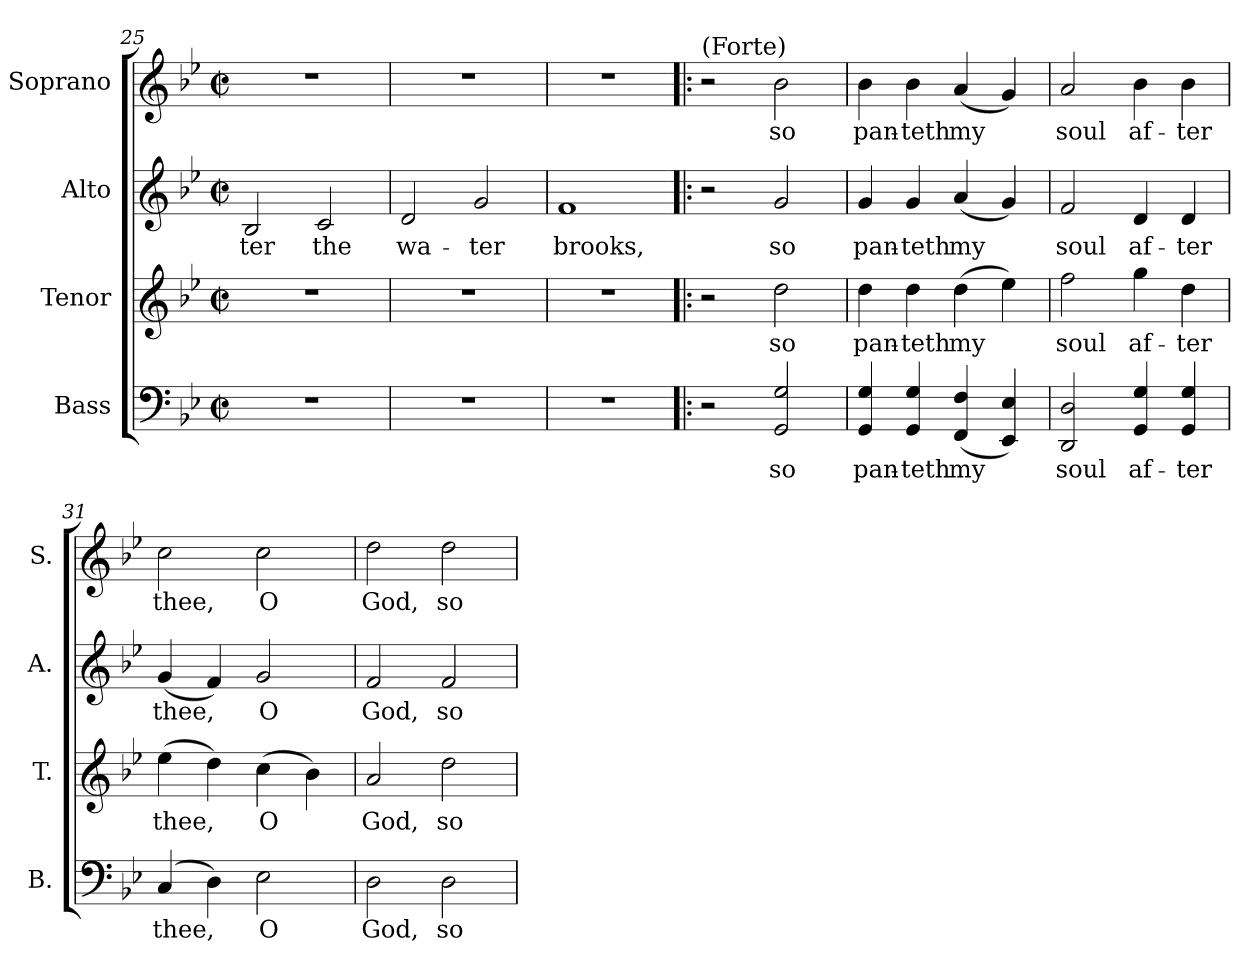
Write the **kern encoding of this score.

**kern	**text	**kern	**text	**kern	**text	**kern	**text
*part4	*part4	*part3	*part3	*part2	*part2	*part1	*part1
*staff4	*staff4	*staff3	*staff3	*staff2	*staff2	*staff1	*staff1
*I"Bass	*	*I"Tenor	*	*I"Alto	*	*I"Soprano	*
*I'B.	*	*I'T.	*	*I'A.	*	*I'S.	*
*clefF4	*	*clefG2	*	*clefG2	*	*clefG2	*
*k[b-e-]	*	*k[b-e-]	*	*k[b-e-]	*	*k[b-e-]	*
*g:	*	*g:	*	*g:	*	*g:	*
*M2/2	*	*M2/2	*	*M2/2	*	*M2/2	*
*met(c|)	*	*met(c|)	*	*met(c|)	*	*met(c|)	*
=25	=25	=25	=25	=25	=25	=25	=25
!	!	!	!	!	!LO:LY:b:color=#000000	!	!
1r	.	1r	.	2B-i/	-ter	1r	.
!	!	!	!	!	!LO:LY:b:color=#000000	!	!
.	.	.	.	2ci/	the	.	.
=26	=26	=26	=26	=26	=26	=26	=26
!	!	!	!	!	!LO:LY:b:color=#000000	!	!
1r	.	1r	.	2di/	wa-	1r	.
!	!	!	!	!	!LO:LY:b:color=#000000	!	!
.	.	.	.	2gi/	-ter	.	.
=27	=27	=27	=27	=27	=27	=27	=27
!	!	!	!	!	!LO:LY:b:color=#000000	!	!
1r	.	1r	.	1fi	brooks,	1r	.
!!LO:PB:g=z
=28!|:	=28!|:	=28!|:	=28!|:	=28!|:	=28!|:	=28!|:	=28!|:
!	!	!	!	!	!	!LO:TX:a:t=(Forte)	!
2r	.	2r	.	2r	.	2r	.
!	!LO:LY:b:color=#000000	!	!	!	!	!	!
!	!	!	!LO:LY:b:color=#000000	!	!	!	!
!	!	!	!	!	!LO:LY:b:color=#000000	!	!
!	!	!	!	!	!	!	!LO:LY:b:color=#000000
2GGi/ 2Gi	so	2ddi\	so	2gi/	so	2b-i\	so
=29	=29	=29	=29	=29	=29	=29	=29
!	!LO:LY:b:color=#000000	!	!	!	!	!	!
!	!	!	!LO:LY:b:color=#000000	!	!	!	!
!	!	!	!	!	!LO:LY:b:color=#000000	!	!
!	!	!	!	!	!	!	!LO:LY:b:color=#000000
4GGi/ 4Gi	pan-	4ddi\	pan-	4gi/	pan-	4b-i\	pan-
!	!LO:LY:b:color=#000000	!	!	!	!	!	!
!	!	!	!LO:LY:b:color=#000000	!	!	!	!
!	!	!	!	!	!LO:LY:b:color=#000000	!	!
!	!	!	!	!	!	!	!LO:LY:b:color=#000000
4GGi/ 4Gi	-teth	4ddi\	-teth	4gi/	-teth	4b-i\	-teth
!	!LO:LY:b:color=#000000	!	!	!	!	!	!
!	!	!	!LO:LY:b:color=#000000	!	!	!	!
!	!	!	!	!	!LO:LY:b:color=#000000	!	!
!	!	!	!	!	!	!	!LO:LY:b:color=#000000
(4FFi/ 4Fi	my	(4ddi\	my	(4ai/	my	(4ai/	my
4EE-i/ 4E-i)	.	4ee-i\)	.	4gi/)	.	4gi/)	.
=30	=30	=30	=30	=30	=30	=30	=30
!	!LO:LY:b:color=#000000	!	!	!	!	!	!
!	!	!	!LO:LY:b:color=#000000	!	!	!	!
!	!	!	!	!	!LO:LY:b:color=#000000	!	!
!	!	!	!	!	!	!	!LO:LY:b:color=#000000
2DDi/ 2Di	soul	2ffi\	soul	2fi/	soul	2ai/	soul
!	!LO:LY:b:color=#000000	!	!	!	!	!	!
!	!	!	!LO:LY:b:color=#000000	!	!	!	!
!	!	!	!	!	!LO:LY:b:color=#000000	!	!
!	!	!	!	!	!	!	!LO:LY:b:color=#000000
4GGi/ 4Gi	af-	4ggi\	af-	4di/	af-	4b-i\	af-
!	!LO:LY:b:color=#000000	!	!	!	!	!	!
!	!	!	!LO:LY:b:color=#000000	!	!	!	!
!	!	!	!	!	!LO:LY:b:color=#000000	!	!
!	!	!	!	!	!	!	!LO:LY:b:color=#000000
4GGi/ 4Gi	-ter	4ddi\	-ter	4di/	-ter	4b-i\	-ter
=31	=31	=31	=31	=31	=31	=31	=31
!	!LO:LY:b:color=#000000	!	!	!	!	!	!
!	!	!	!LO:LY:b:color=#000000	!	!	!	!
!	!	!	!	!	!LO:LY:b:color=#000000	!	!
!	!	!	!	!	!	!	!LO:LY:b:color=#000000
(4Ci/	thee,	(4ee-i\	thee,	(4gi/	thee,	2cci\	thee,
4Di\)	.	4ddi\)	.	4fi/)	.	.	.
!	!LO:LY:b:color=#000000	!	!	!	!	!	!
!	!	!	!LO:LY:b:color=#000000	!	!	!	!
!	!	!	!	!	!LO:LY:b:color=#000000	!	!
!	!	!	!	!	!	!	!LO:LY:b:color=#000000
2E-i\	O	(4cci\	O	2gi/	O	2cci\	O
.	.	4b-i\)	.	.	.	.	.
=32	=32	=32	=32	=32	=32	=32	=32
!	!LO:LY:b:color=#000000	!	!	!	!	!	!
!	!	!	!LO:LY:b:color=#000000	!	!	!	!
!	!	!	!	!	!LO:LY:b:color=#000000	!	!
!	!	!	!	!	!	!	!LO:LY:b:color=#000000
2Di\	God,	2ai/	God,	2fi/	God,	2ddi\	God,
!	!LO:LY:b:color=#000000	!	!	!	!	!	!
!	!	!	!LO:LY:b:color=#000000	!	!	!	!
!	!	!	!	!	!LO:LY:b:color=#000000	!	!
!	!	!	!	!	!	!	!LO:LY:b:color=#000000
2Di\	so	2ddi\	so	2fi/	so	2ddi\	so
=	=	=	=	=	=	=	=
*-	*-	*-	*-	*-	*-	*-	*-
